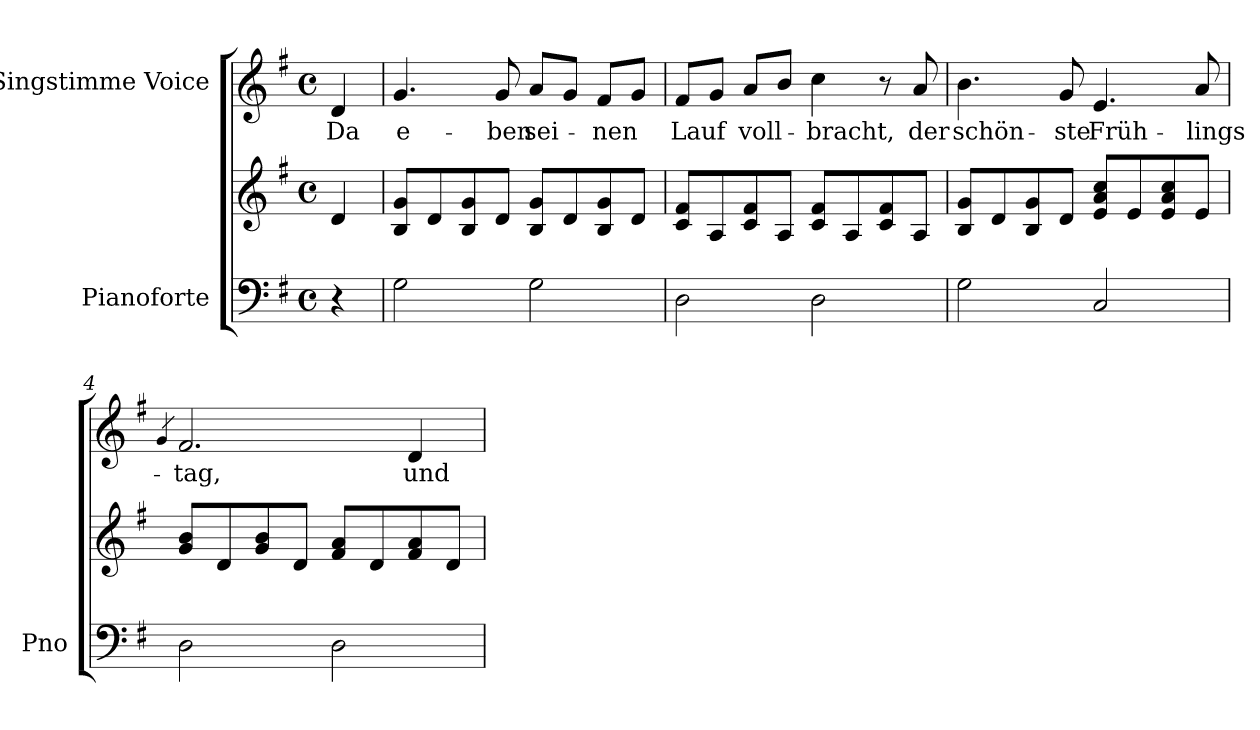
**kern	**kern	**kern	**text
*part2	*part2	*part1	*part1
*staff3	*staff2	*staff1	*staff1
*I"Pianoforte	*	*I"Singstimme Voice	*
*I'Pno	*	*	*
*clefF4	*clefG2	*clefG2	*
*k[f#]	*k[f#]	*k[f#]	*
*M4/4	*M4/4	*M4/4	*
*met(c)	*met(c)	*met(c)	*
=	=	=	=
!	!	!	!LO:LY:b
4r	4d/	4d/	Da
=1	=1	=1	=1
!	!	!	!LO:LY:b
2G\	8B/ 8g/L	4.g/	e-
.	8d/	.	.
.	8B/ 8g/	.	.
!	!	!	!LO:LY:b
.	8d/J	8g/	-ben
!	!	!	!LO:LY:b
2G\	8B/ 8g/L	8a/L	sei-
.	8d/	8g/J	.
!	!	!	!LO:LY:b
.	8B/ 8g/	8f#/L	-nen
.	8d/J	8g/J	.
=2	=2	=2	=2
!	!	!	!LO:LY:b
2D\	8c/ 8f#/L	8f#/L	Lauf
.	8A/	8g/J	.
!	!	!	!LO:LY:b
.	8c/ 8f#/	8a/L	voll-
.	8A/J	8b/J	.
!	!	!	!LO:LY:b
2D\	8c/ 8f#/L	4cc\	-bracht,
.	8A/	.	.
.	8c/ 8f#/	8r	.
!	!	!	!LO:LY:b
.	8A/J	8a/	der
=3	=3	=3	=3
!	!	!	!LO:LY:b
2G\	8B/ 8g/L	4.b\	schön-
.	8d/	.	.
.	8B/ 8g/	.	.
!	!	!	!LO:LY:b
.	8d/J	8g/	-ste
!	!	!	!LO:LY:b
2C/	8e/ 8a/ 8cc/L	4.e/	Früh-
.	8e/	.	.
.	8e/ 8a/ 8cc/	.	.
!	!	!	!LO:LY:b
.	8e/J	8a/	-lings-
=4	=4	=4	=4
.	.	4qg/	.
!	!	!	!LO:LY:b
2D\	8g/ 8b/L	2.f#/	-tag,
.	8d/	.	.
.	8g/ 8b/	.	.
.	8d/J	.	.
2D\	8f#/ 8a/L	.	.
.	8d/	.	.
!	!	!	!LO:LY:b
.	8f#/ 8a/	4d/	und
.	8d/J	.	.
=	=	=	=
*-	*-	*-	*-
